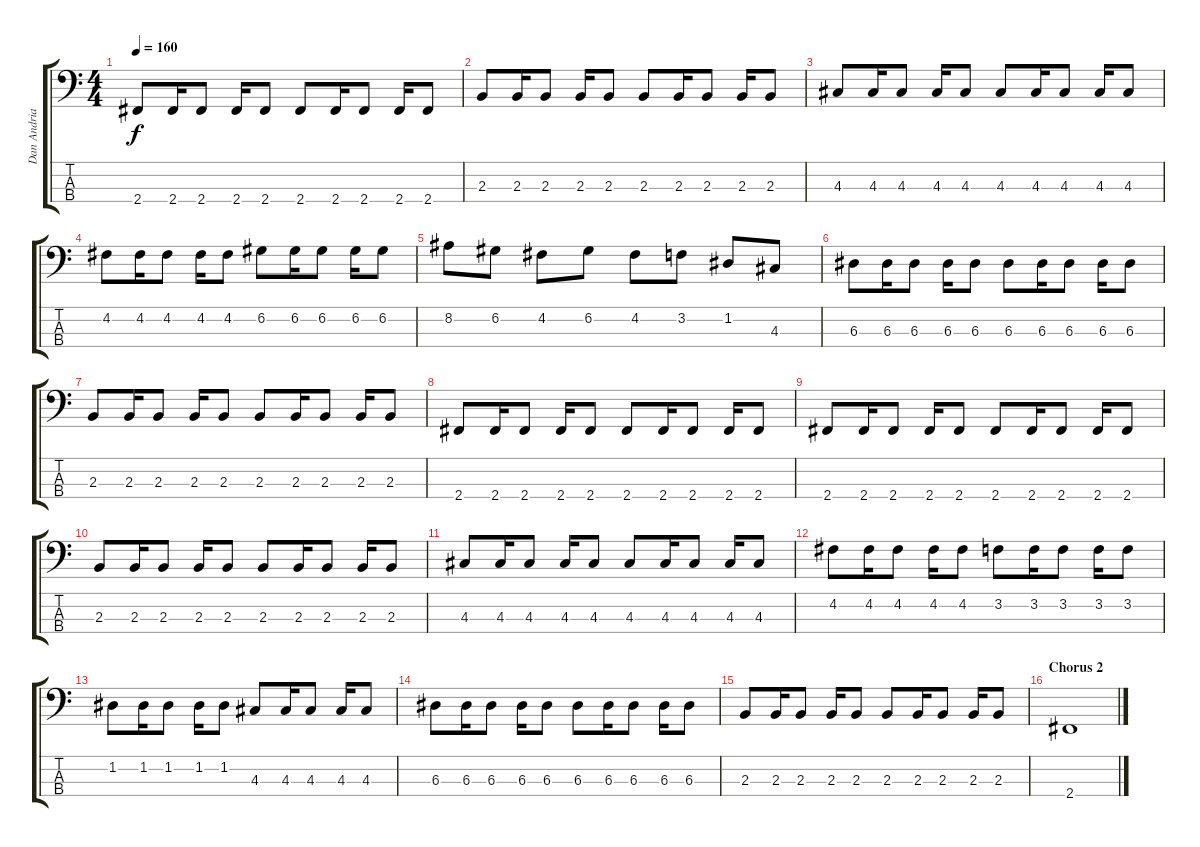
\track ("Dan Andriano - Bass" "Dan Andria") {instrument electricbasspick}
\staff {score tabs}
\tuning (G2 D2 A1 E1) {hide}
\ts (4 4)
\tempo 160
\clef f4
\ks c
2.4.8{dy f} 2.4.16 2.4.8 2.4.16 2.4.8 2.4.8 2.4.16 2.4.8 2.4.16 2.4.8 |
2.3.8 2.3.16 2.3.8 2.3.16 2.3.8 2.3.8 2.3.16 2.3.8 2.3.16 2.3.8 |
4.3.8 4.3.16 4.3.8 4.3.16 4.3.8 4.3.8 4.3.16 4.3.8 4.3.16 4.3.8 |
4.2.8 4.2.16 4.2.8 4.2.16 4.2.8 6.2.8 6.2.16 6.2.8 6.2.16 6.2.8 |
8.2.8 6.2.8 4.2.8 6.2.8 4.2.8 3.2.8 1.2.8 4.3.8 |
6.3.8 6.3.16 6.3.8 6.3.16 6.3.8 6.3.8 6.3.16 6.3.8 6.3.16 6.3.8 |
2.3.8 2.3.16 2.3.8 2.3.16 2.3.8 2.3.8 2.3.16 2.3.8 2.3.16 2.3.8 |
2.4.8 2.4.16 2.4.8 2.4.16 2.4.8 2.4.8 2.4.16 2.4.8 2.4.16 2.4.8 |
2.4.8 2.4.16 2.4.8 2.4.16 2.4.8 2.4.8 2.4.16 2.4.8 2.4.16 2.4.8 |
2.3.8 2.3.16 2.3.8 2.3.16 2.3.8 2.3.8 2.3.16 2.3.8 2.3.16 2.3.8 |
4.3.8 4.3.16 4.3.8 4.3.16 4.3.8 4.3.8 4.3.16 4.3.8 4.3.16 4.3.8 |
4.2.8 4.2.16 4.2.8 4.2.16 4.2.8 3.2.8 3.2.16 3.2.8 3.2.16 3.2.8 |
1.2.8 1.2.16 1.2.8 1.2.16 1.2.8 4.3.8 4.3.16 4.3.8 4.3.16 4.3.8 |
6.3.8 6.3.16 6.3.8 6.3.16 6.3.8 6.3.8 6.3.16 6.3.8 6.3.16 6.3.8 |
2.3.8 2.3.16 2.3.8 2.3.16 2.3.8 2.3.8 2.3.16 2.3.8 2.3.16 2.3.8 |
\section ("" "Chorus 2")
2.4.1
